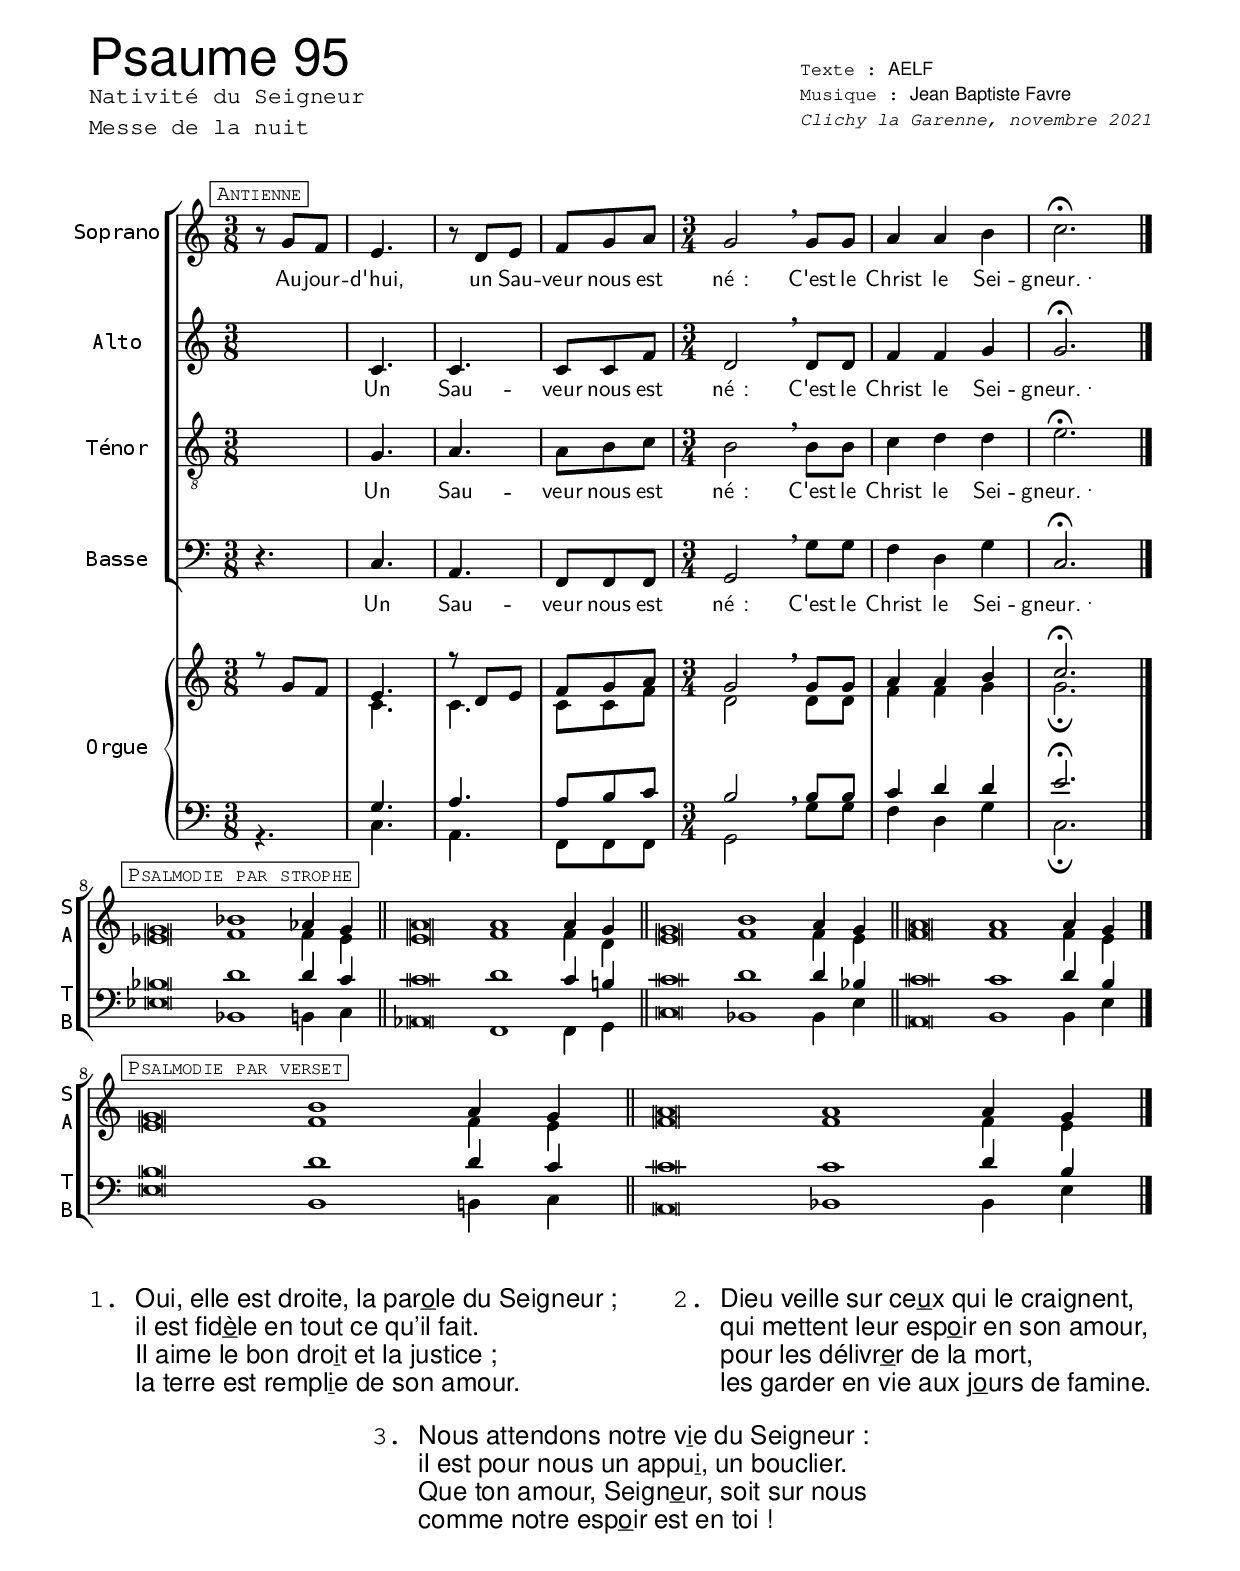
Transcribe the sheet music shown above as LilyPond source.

\version "2.18.2"
\language "english"
\include "../libs/commonFunctions.ily"

tempoVerseRallentando = {
  \set Score.tempoHideNote = ##t
  \tempo 4=60
}
tempoVerseAcelerando = {
  \set Score.tempoHideNote = ##t
  \tempo 2=120
}

scoreHeader = \header {
  title = "Psaume 95"
  subtitle = \markup { \column { "Nativité du Seigneur" "Messe de la nuit" }}
  composer = "Jean Baptiste Favre"
  poet = "AELF"
  date = "Clichy la Garenne, novembre 2021"
}

global = {
  \key c \major
  \time 3/8
}

%%%%%%%%%%%%%%%%%%%%%%%%%%%%%%
%%%%%%%%%% Antiphon %%%%%%%%%%
%%%%%%%%%%%%%%%%%%%%%%%%%%%%%%

antiphonRythm = {
  s4. s4.*3 \time 3/4 s2. s2. s2. \bar "|." \break
}
antiphonMusicSoprano = \relative c'' {
  \markCustom "Antienne"
  r8 g8 f e4. r8 d8 e f g a g2 \breathe g8 g a4 a b c2.
  }

antiphonMusicAlto = \relative c' {
  s4. c4. c c8 c f8 d2 \breathe d8 d f4 f g g2.
  }

antiphonMusicTenor =  \relative c' {
  s4. g4. a4. a8 b c b2 \breathe b8 b c4 d d e2.
  }

antiphonMusicBass =  \relative c {
  r4. c4. a f8 f f g2 \breathe g'8 g f4 d g c,2.
  }

antiphonLyrics = \lyricmode {
  Au -- jour -- d'hui, un Sau -- veur nous est né&nbsp;:
  C'est le Christ le Sei -- gneur.·
  }

antiphonLyricsSoprano = \antiphonLyrics
antiphonLyricsAlto = \lyricmode {
  Un Sau -- veur nous est né&nbsp;:
  C'est le Christ le Sei -- gneur.·
  }
antiphonLyricsTenor = \antiphonLyricsAlto
antiphonLyricsBass = \antiphonLyricsAlto

%%%%%%%%%%%%%%%%%%%%%%%%%%%%%%%%%%%%%%%%%%%%%%
%%%%%%%%%%          Verses          %%%%%%%%%%
%%%%%%%%%%%%%%%%%%%%%%%%%%%%%%%%%%%%%%%%%%%%%%
verseStropheRythm = {
  \accidentalStyle forget
  \once \override Score.RehearsalMark.break-align-symbols = #'(clef)
  \markCustom "Psalmodie par strophe" \cadenzaOn
  \tempoVerseAcelerando s\breve s1 \tempoVerseRallentando s4 s4 \bar "||"
  \tempoVerseAcelerando s\breve s1 \tempoVerseRallentando s4 s4 \bar "||"
  \tempoVerseAcelerando s\breve s1 \tempoVerseRallentando s4 s4 \bar "||"
  \tempoVerseAcelerando s\breve s1 \tempoVerseRallentando s4 s4 \bar "|." \break
}
verseRythm = {
  \markCustom "Psalmodie par verset" \cadenzaOn
  \tempoVerseAcelerando s\breve s1 \tempoVerseRallentando s4 s4 \bar "||"
  \tempoVerseAcelerando s\breve s1 \tempoVerseRallentando s4 s4 \bar "|."
}
verseStropheMusicSoprano = \relative c'' {
  g\breve bf1 af4 g
  af\breve af1 af4 g
  g\breve bf1 af4 g
  af\breve af1 af4 g
  }
verseMusicSoprano = \relative c'' {
  g\breve bf1 af4 g
  af\breve af1 af4 g
  }
verseStropheMusicAlto = \relative c' {
  ef\breve f1 f4 ef
  ef\breve f1 f4 d
  ef\breve f1 f4 ef
  f\breve f1 f4 ef
  }
verseMusicAlto = \relative c' {
  ef\breve f1 f4 ef
  f\breve f1 f4 ef
  }

verseStropheMusicTenor = \relative c' {
  bf\breve d1 d4 c
  c\breve d1 c4 b
  c\breve d1 d4 bf
  c\breve c1 d4 bf
  }
verseMusicTenor = \relative c' {
  bf\breve d1 d4 c
  c\breve c1 d4 bf
  }

verseStropheMusicBass = \relative c {
  ef\breve bf1 b4 c4
  af\breve f1 f4 g
  c\breve bf1 bf4 ef
  af,\breve bf1 bf4 ef
  }
verseMusicBass = \relative c {
  ef\breve bf1 b4 c4
  af\breve bf1 bf4 ef
  }

verseLyrics = \markuplist {
  \override #'(font-family . sans)
  \override #'(font-size . 2)
  \column {
    \fill-line {
      \left-column{
        \concat { \typewriter "1. " "Oui, elle est droite, la par" \underline o "le du Seigneur&nbsp;;"}
        \concat { \typewriter "   " "il est fid" \underline è "le en tout ce qu’il fait."}
        \concat { \typewriter "   " "Il aime le bon dro" \underline i "t et la justice&nbsp;;"}
        \concat { \typewriter "   " "la terre est rempl" \underline i "e de son amour."}
      }
      \hspace #1
      \left-column{
        \concat { \typewriter "2. " "Dieu veille sur ce" \underline u "x qui le craignent,"}
        \concat { \typewriter "   " "qui mettent leur esp" \underline o "ir en son amour,"}
        \concat { \typewriter "   " "pour les délivr" \underline e "r de la mort,"}
        \concat { \typewriter "   " "les garder en vie aux j" \underline o "urs de famine."}
      }
    }
    \vspace #1
    \fill-line {
      \column {
        \concat { \typewriter "3. " "Nous attendons notre v" \underline i "e du Seigneur&nbsp;:"}
        \concat { \typewriter "   " "il est pour nous un appu" \underline i ", un bouclier."}
        \concat { \typewriter "   " "Que ton amour, Seign" \underline e "ur, soit sur nous"}
        \concat { \typewriter "   " "comme notre esp" \underline o "ir est en toi&nbsp;!"}
      }
    }
  }
}

%%%%%%%%%%%%%%%%%%%%%%%%%%%%%%%%%%%%%%%%%%%%%%%%%%%%%%%%%%%%%%%%%%%%%
%%%%%%%%%%%%%%%%%%%          Draw score          %%%%%%%%%%%%%%%%%%%%
%%%%%%%%%%%%%%%%%%%%%%%%%%%%%%%%%%%%%%%%%%%%%%%%%%%%%%%%%%%%%%%%%%%%%
% Load Piano settings & layout
partition = {
  <<
    % Antienne à 4 voix mixtes
    %\include "../libs/layouts/commonAntiphonFourVoices.ily"
    \new ChoirStaff = "Antophon4Voices" <<
      \new Staff = "AntiphonSopranoStaff" <<
        \once \override Staff.VerticalAxisGroup.remove-first = ##t
        \set Staff.instrumentName = "Soprano"
        \clef "treble"
        \new Dynamics \antiphonRythm
        \new Voice = "antiphonSoprano" { \global \antiphonMusicSoprano\fermata}
        \new Lyrics \lyricsto "antiphonSoprano" { \antiphonLyricsSoprano }
      >>
      \new Staff = "AntiphonAltoStaff" <<
        \once \override Staff.VerticalAxisGroup.remove-first = ##t
        \set Staff.instrumentName = "Alto"
        \clef "treble"
        \new Dynamics \antiphonRythm
        \new Voice = "antiphonAlto" { \global \antiphonMusicAlto\fermata }
        \new Lyrics \lyricsto "antiphonAlto" { \antiphonLyricsAlto }
      >>
      \new Staff = "AntiphonTenorStaff" <<
        \once \override Staff.VerticalAxisGroup.remove-first = ##t
        \set Staff.instrumentName = "Ténor"
        \clef "treble_8"
        \new Dynamics \antiphonRythm
        \new Voice = "antiphonTenor" { \global \antiphonMusicTenor\fermata }
        \new Lyrics \lyricsto "antiphonTenor" { \antiphonLyricsTenor }
      >>
      \new Staff  = "AntiphonBassStaff" <<
        \once \override Staff.VerticalAxisGroup.remove-first = ##t
        \set Staff.instrumentName = "Basse"
        \clef "bass"
        \new Dynamics \antiphonRythm
        \new Voice = "AntiphonBass" { \global \antiphonMusicBass\fermata }
        \new Lyrics \lyricsto "AntiphonBass" { \antiphonLyricsBass }
      >>
    >>
    %\include "../libs/layouts/commonPiano.ily"
    \new PianoStaff
    <<
      \set PianoStaff.instrumentName = #"Orgue"
      \new Staff <<
        \set Staff.printPartCombineTexts = ##f
        \once \override Staff.VerticalAxisGroup.remove-first = ##t
        \clef treble
        \new Voice = "soprani" {\global \voiceOne \antiphonMusicSoprano\fermata }
        \new Voice = "alti" {\global \voiceTwo \antiphonMusicAlto\fermata }
      >>
      \new Staff <<
        \set Staff.printPartCombineTexts = ##f
        \once \override Staff.VerticalAxisGroup.remove-first = ##t
        \clef bass
        \new Voice = "tenors" {\global \voiceThree \antiphonMusicTenor\fermata }
        \new Voice = "bass" {\global \voiceFour \antiphonMusicBass\fermata }
      >>
    >>
    % Psalmodie à 4 voix mixtes
    %\include "../libs/layouts/commonVerseFourVoices.ily"
    \new ChoirStaff = "versePsalmody"
    <<
      \new Staff = "verseSopranoAlto" <<
        \set Staff.shortInstrumentName = \markup { \right-column { "S" "A" } }
        \once \override Staff.VerticalAxisGroup.remove-first = ##t
        \global
        \clef treble
        \new Dynamics {\silence \antiphonMusicSoprano \verseStropheRythm \verseRythm}
        \new Voice = "verseSoprano" << \voiceOne {\silence \antiphonMusicSoprano \cadenzaOn \verseStropheMusicSoprano \verseMusicSoprano } >>
        \new Voice = "verseAlto" << \voiceTwo {\silence \antiphonMusicSoprano \cadenzaOn \verseStropheMusicAlto \verseMusicAlto } >>
      >>
      \new Staff = "verseTenorBass" <<
        \set Staff.shortInstrumentName = \markup { \right-column { "T" "B" } }
        \once \override Staff.VerticalAxisGroup.remove-first = ##t
        \global
        \clef bass
        \new Dynamics {\silence \antiphonMusicSoprano \verseStropheRythm \verseRythm}
        \new Voice = "verseTenor" << \voiceOne {\silence \antiphonMusicSoprano \cadenzaOn \verseStropheMusicTenor \verseMusicTenor } >>
        \new Voice = "verseBass" << \voiceTwo {\silence \antiphonMusicSoprano \cadenzaOn \verseStropheMusicBass \verseMusicBass } >>
      >>
    >>
  >>
}
%%%%%%%%%%%%% PARTITION VISUELLE %%%%%%%%%%%%%
% PDF output
\paper {
  top-margin = 1.5\cm
  bottom-margin = 1.5\cm
  left-margin = 1.5\cm
  right-margin = 1.5\cm
  markup-system-spacing = #'((basic-distance . 10)
     (minimum-distance . 10)
     (padding . 5)
     (stretchability . 5))
 system-system-spacing = #'((basic-distance . 5)
     (minimum-distance . 5)
     (padding . 1)
     (stretchability . 5))
  #(define fonts
    (set-global-fonts
     #:music "emmentaler"
     #:brace "emmentaler"
     #:roman "Latin Modern Roman"
     #:sans "Cantarell"
    ))
  #(include-special-characters)
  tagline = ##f
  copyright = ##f
  scoreTitleMarkup = \markup \columns {
    \fill-line {
      \column {
        \line {
          \left-column {
            \fontsize #8 \sans \fromproperty #'header:title
            \fontsize #1 \typewriter \fromproperty #'header:subtitle
          }
        }
      }
      \column {
        \line {
          \fontsize #-1
          \left-column {
            \line { \concat { \typewriter "Texte&nbsp;: " \sans \fromproperty #'header:poet \bold " " } }
            \line { \concat { \typewriter "Musique&nbsp;: " \sans \fromproperty #'header:composer \bold " " } }
            \typewriter \italic \fromproperty #'header:date
          }
        }
      }
    }
  }
}

#(set-global-staff-size 18)
\score {
  \partition
  \layout {
      ragged-last = ##f
      \context {
          \Staff
          \RemoveEmptyStaves
          \override NoteHead #'style = #'altdefault
          \override InstrumentName #'font-name = #"Monospace Regular"
      }
      \context {
          \PianoStaff
          \RemoveEmptyStaves
          \override NoteHead #'style = #'altdefault
          \override InstrumentName #'font-name = #"Monospace Regular"
      }
      \context {
          \ChoirStaff
          \RemoveEmptyStaves
          \override NoteHead #'style = #'altdefault
          \override InstrumentName #'font-name = #"Monospace Regular"
      }
      \override LyricText #'font-name = #"Latin Modern Sans"
      \override Score.RehearsalMark.font-family = #'typewriter
  }
  \scoreHeader
}
\verseLyrics

% Midi output
partitionStrophe = {
      \new PianoStaff = "antiphonMusic"
      <<
        \new Staff <<
          \global \clef treble
          \new Dynamics \antiphonRythm
          \new Voice = "antiphonMusicSoprano" \antiphonMusicSoprano
          \new Voice = "antiphonMusicAlto" \antiphonMusicAlto
        >>
        \new Staff <<
          \global \clef bass
          \new Dynamics \antiphonRythm
          \new Voice = "antiphonMusicTenor" \antiphonMusicTenor
          \new Voice = "antiphonMusicBass" \antiphonMusicBass
        >>
      >>
      \new ChoirStaff = "verseMusic"
      <<
        \new Staff = "verseMusicSA"
        <<
          \global
          \clef treble
          \new Dynamics {\verseStropheRythm}
          \new Voice = "verseMusicSoprano" \verseStropheMusicSoprano
          \new Voice = "verseMusicAlto" \verseStropheMusicAlto
        >>
        \new Staff = "verseMusicTB"
        <<
          \global
          \clef bass
          \new Dynamics {\verseStropheRythm}
          \new Voice = "verseMusicTenor" \verseStropheMusicTenor
          \new Voice = "verseMusicBass" \verseStropheMusicBass
        >>
      >>
    }
partitionVerset = {
      \new PianoStaff = "antiphonMusic"
      <<
        \new Staff <<
          \global \clef treble
          \new Dynamics \antiphonRythm
          \new Voice = "antiphonMusicSoprano" \antiphonMusicSoprano
          \new Voice = "antiphonMusicAlto" \antiphonMusicAlto
        >>
        \new Staff <<
          \global \clef bass
          \new Dynamics \antiphonRythm
          \new Voice = "antiphonMusicTenor" \antiphonMusicTenor
          \new Voice = "antiphonMusicBass" \antiphonMusicBass
        >>
      >>
      \new ChoirStaff = "verseMusic"
      <<
        \new Staff = "verseMusicSA"
        <<
          \global
          \clef treble
          \new Dynamics {\verseRythm}
          \new Voice = "verseMusicSoprano" \verseMusicSoprano
          \new Voice = "verseMusicAlto" \verseMusicAlto
        >>
        \new Staff = "verseMusicTB"
        <<
          \global
          \clef bass
          \new Dynamics {\verseRythm}
          \new Voice = "verseMusicTenor" \verseMusicTenor
          \new Voice = "verseMusicBass" \verseMusicBass
        >>
      >>
    }

\book {
\bookOutputSuffix "Verset"
\score {
  <<
    \keepWithTag #'audio \unfoldRepeats \partitionVerset
    \context Staff = "Soprano" {
      \set Score.midiMinimumVolume = #0.5
      \set Score.midiMaximumVolume = #0.7
      \set Staff.midiMinimumVolume = #0.8
      \set Staff.midiMaximumVolume = #1
    }
    \context Voice = "Soprano" {
      \set Score.midiMinimumVolume = #0.5
      \set Score.midiMaximumVolume = #0.7
      \set Staff.midiMinimumVolume = #0.8
      \set Staff.midiMaximumVolume = #1
    }
  >>
  \midi { \set midiMergeUnisons = ##t  \tempo 4. = 55}
}
}
\book {
\bookOutputSuffix "Strophe"
\score {
  <<
    \keepWithTag #'audio \unfoldRepeats \partitionStrophe
    \context Staff = "Soprano" {
      \set Score.midiMinimumVolume = #0.5
      \set Score.midiMaximumVolume = #0.7
      \set Staff.midiMinimumVolume = #0.8
      \set Staff.midiMaximumVolume = #1
    }
    \context Voice = "Soprano" {
      \set Score.midiMinimumVolume = #0.5
      \set Score.midiMaximumVolume = #0.7
      \set Staff.midiMinimumVolume = #0.8
      \set Staff.midiMaximumVolume = #1
    }
  >>
  \midi { \set midiMergeUnisons = ##t \tempo 4. = 55}
}
}